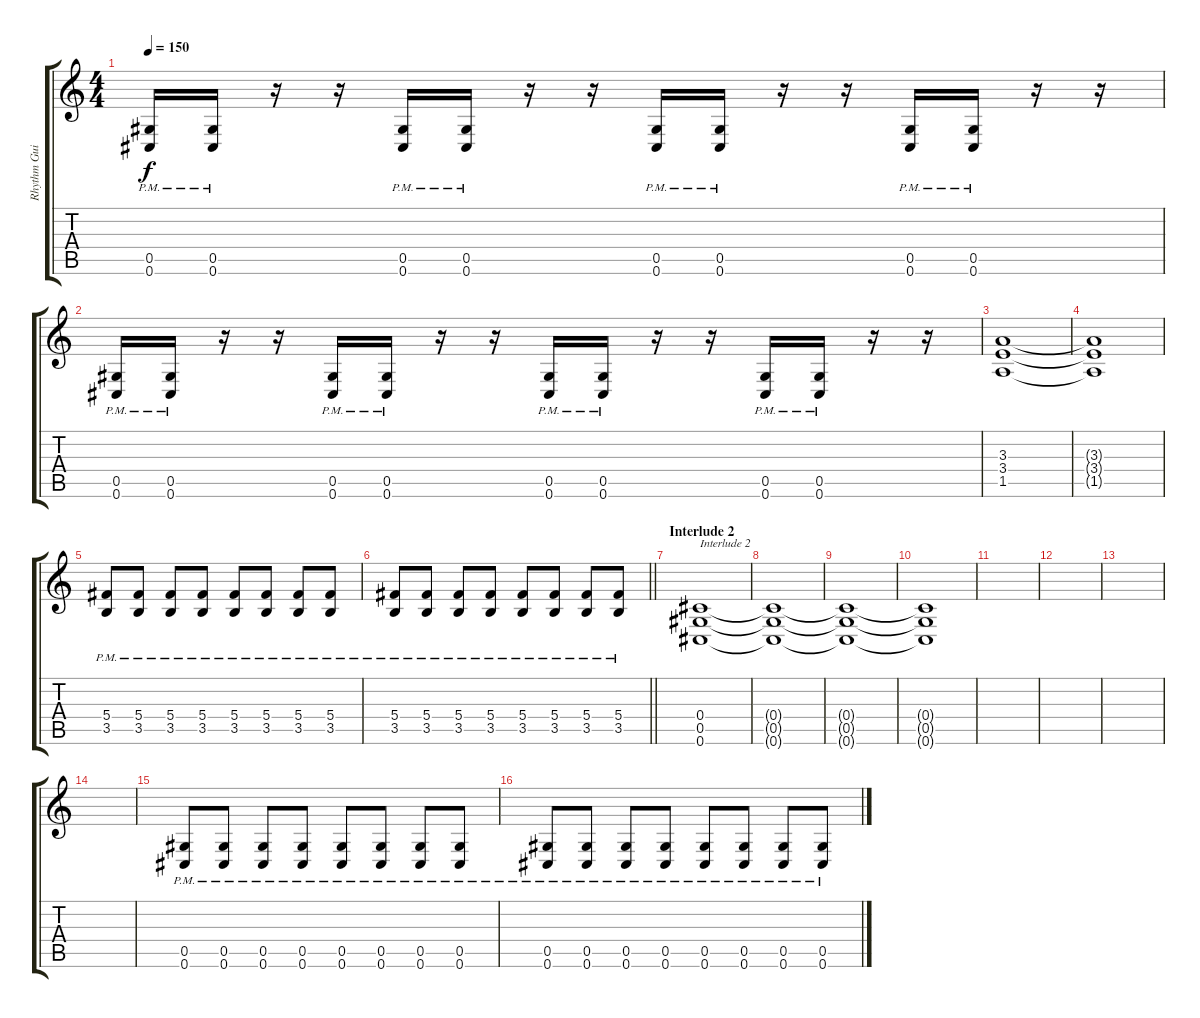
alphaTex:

\track ("Rhythm Guitar" "Rhythm Gui") {instrument distortionguitar}
\staff {score tabs}
\tuning (Eb4 Bb3 Gb3 Db3 Ab2 Db2) {hide}
\ts (4 4)
\tempo 150
\clef g2
\ks c
(0.5{pm} 0.6{pm}).16{dy f} (0.5{pm} 0.6{pm}).16 r.16 r.16 (0.5{pm} 0.6{pm}).16 (0.5{pm} 0.6{pm}).16 r.16 r.16 (0.5{pm} 0.6{pm}).16 (0.5{pm} 0.6{pm}).16 r.16 r.16 (0.5{pm} 0.6{pm}).16 (0.5{pm} 0.6{pm}).16 r.16 r.16 |
(0.5{pm} 0.6{pm}).16 (0.5{pm} 0.6{pm}).16 r.16 r.16 (0.5{pm} 0.6{pm}).16 (0.5{pm} 0.6{pm}).16 r.16 r.16 (0.5{pm} 0.6{pm}).16 (0.5{pm} 0.6{pm}).16 r.16 r.16 (0.5{pm} 0.6{pm}).16 (0.5{pm} 0.6{pm}).16 r.16 r.16 |
(3.3 3.4 1.5).1 |
(3.3{t} 3.4{t} 1.5{t}).1 |
(5.4{pm} 3.5{pm}).8 (5.4{pm} 3.5{pm}).8 (5.4{pm} 3.5{pm}).8 (5.4{pm} 3.5{pm}).8 (5.4{pm} 3.5{pm}).8 (5.4{pm} 3.5{pm}).8 (5.4{pm} 3.5{pm}).8 (5.4{pm} 3.5{pm}).8 |
\barLineRight lightlight
(5.4{pm} 3.5{pm}).8 (5.4{pm} 3.5{pm}).8 (5.4{pm} 3.5{pm}).8 (5.4{pm} 3.5{pm}).8 (5.4{pm} 3.5{pm}).8 (5.4{pm} 3.5{pm}).8 (5.4{pm} 3.5{pm}).8 (5.4{pm} 3.5{pm}).8 |
\section ("" "Interlude 2")
(0.4 0.5 0.6).1{txt "Interlude 2"} |
(0.4{t} 0.5{t} 0.6{t}).1 |
(0.4{t} 0.5{t} 0.6{t}).1 |
(0.4{t} 0.5{t} 0.6{t}).1 |
|
|
|
|
(0.5{pm} 0.6{pm}).8 (0.5{pm} 0.6{pm}).8 (0.5{pm} 0.6{pm}).8 (0.5{pm} 0.6{pm}).8 (0.5{pm} 0.6{pm}).8 (0.5{pm} 0.6{pm}).8 (0.5{pm} 0.6{pm}).8 (0.5{pm} 0.6{pm}).8 |
(0.5{pm} 0.6{pm}).8 (0.5{pm} 0.6{pm}).8 (0.5{pm} 0.6{pm}).8 (0.5{pm} 0.6{pm}).8 (0.5{pm} 0.6{pm}).8 (0.5{pm} 0.6{pm}).8 (0.5{pm} 0.6{pm}).8 (0.5{pm} 0.6{pm}).8
